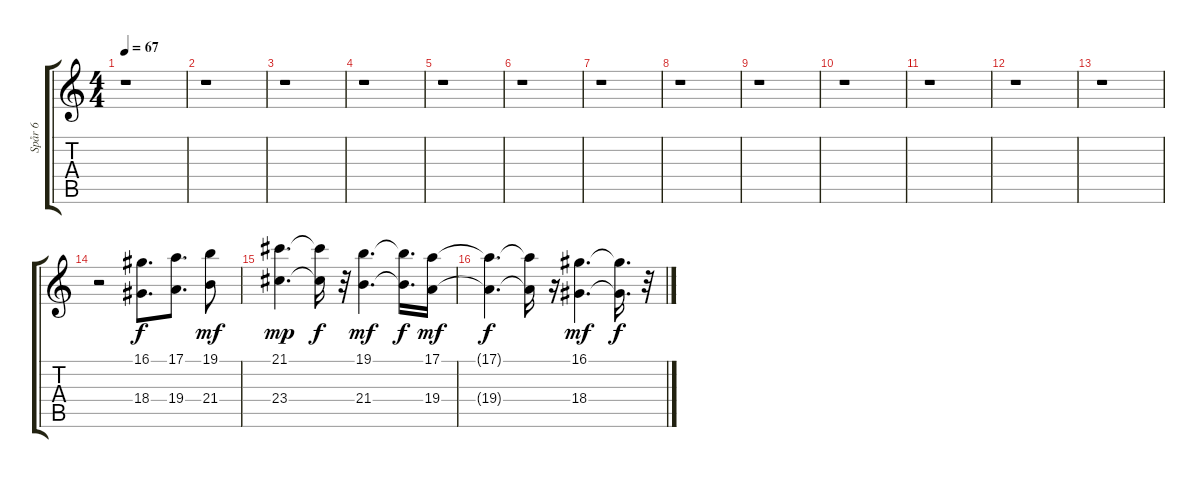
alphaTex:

\track ("Spår 6" "Spår 6") {instrument stringensemble2}
\staff {score tabs}
\tuning (E4 B3 G3 D3 A2 E2) {hide}
\ts (4 4)
\tempo 67
\clef g2
\ks c
r.1{dy f} |
r.1 |
r.1 |
r.1 |
r.1 |
r.1 |
r.1 |
r.1 |
r.1 |
r.1 |
r.1 |
r.1 |
r.1 |
r.2 (16.1 18.4).8{d volume 15} (17.1 19.4).8{d} (19.1 21.4).8{dy mf} |
(21.1 23.4).4{d dy mp} (21.1{t} 23.4{t}).16{dy f} r.32 (19.1 21.4).4{d dy mf} (19.1{t} 21.4{t}).16{d dy f} (17.1 19.4).16{dy mf} |
(17.1{t} 19.4{t}).4{d dy f} (17.1{t} 19.4{t}).16 r.16 (16.1 18.4).4{d dy mf} (16.1{t} 18.4{t}).16{d dy f} r.32
